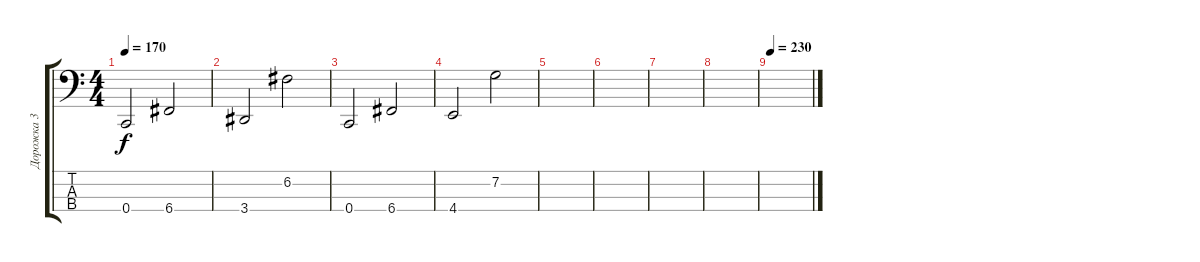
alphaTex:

\track ("Дорожка 3" "Дорожка 3") {instrument electricbasspick}
\staff {score tabs}
\tuning (F2 C2 G1 C1) {hide}
\ts (4 4)
\tempo 170
\clef f4
\ks c
0.4.2{dy f} 6.4.2 |
3.4.2 6.2.2 |
0.4.2 6.4.2 |
4.4.2 7.2.2 |
|
|
|
|
\tempo 230
